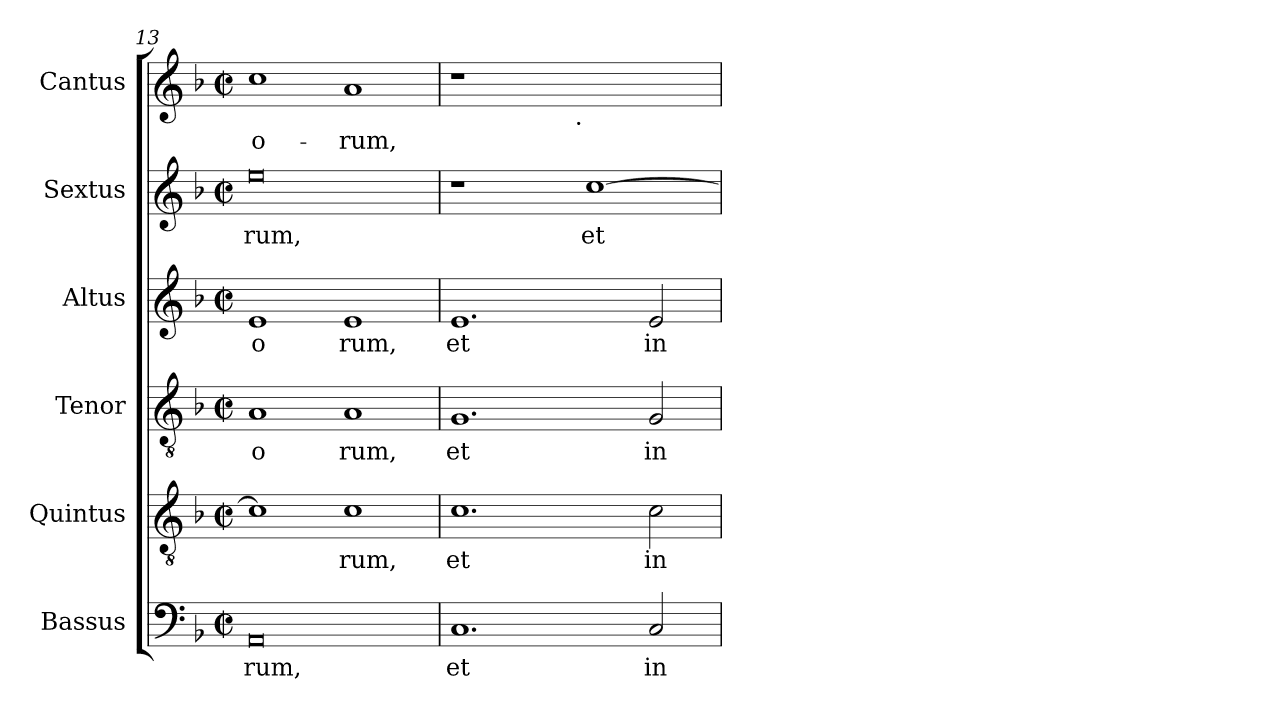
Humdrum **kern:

**kern	**text	**kern	**text	**kern	**text	**kern	**text	**kern	**text	**kern	**text
*part6	*part6	*part5	*part5	*part4	*part4	*part3	*part3	*part2	*part2	*part1	*part1
*staff6	*staff6	*staff5	*staff5	*staff4	*staff4	*staff3	*staff3	*staff2	*staff2	*staff1	*staff1
*I"Bassus	*	*I"Quintus	*	*I"Tenor	*	*I"Altus	*	*I"Sextus	*	*I"Cantus	*
*I'B	*	*I'Q	*	*I'T	*	*I'A	*	*I'S	*	*I'C	*
!!LO:LB:g=z
*clefF4	*	*clefGv2	*	*clefGv2	*	*clefG2	*	*clefG2	*	*clefG2	*
*k[b-]	*	*k[b-]	*	*k[b-]	*	*k[b-]	*	*k[b-]	*	*k[b-]	*
*F:	*	*F:	*	*F:	*	*F:	*	*F:	*	*F:	*
*M2/2	*	*M2/2	*	*M2/2	*	*M2/2	*	*M2/2	*	*M2/2	*
*met(c|)	*	*met(c|)	*	*met(c|)	*	*met(c|)	*	*met(c|)	*	*met(c|)	*
=13	=13	=13	=13	=13	=13	=13	=13	=13	=13	=13	=13
!	!LO:LY:b:cj	!	!LO:LY:b:cj	!	!LO:LY:b:cj	!	!LO:LY:b:cj	!	!LO:LY:b:cj	!	!LO:LY:b:cj
0AA	rum,	1c]	.	1A	o	1e	o	0ee	-rum,	1cc	-o-
!	!	!	!LO:LY:b:cj	!	!LO:LY:b:cj	!	!LO:LY:b:cj	!	!	!	!LO:LY:b:cj
.	.	1c	rum,	1A	rum,	1e	rum,	.	.	1a	-rum,
=14	=14	=14	=14	=14	=14	=14	=14	=14	=14	=14	=14
!	!LO:LY:b:cj	!	!LO:LY:b:cj	!	!LO:LY:b:cj	!	!LO:LY:b:cj	!	!	!	!
*	*	*	*	*	*	*	*	*	*	*^	*
1.C	et	1.c	et	1.G	et	1.e	et	1r	.	1r	2ryy	.
.	.	.	.	.	.	.	.	.	.	.	4...ryy	.
!	!	!	!	!	!	!	!	!	!	!	!LO:TX:b:t=.	!
.	.	.	.	.	.	.	.	.	.	.	1ryy	.
!	!	!	!	!	!	!	!	!	!LO:LY:b:cj	!	!	!
.	.	.	.	.	.	.	.	[>1cc	et	1ryy	.	.
!	!LO:LY:b:cj	!	!LO:LY:b:cj	!	!LO:LY:b:cj	!	!LO:LY:b:cj	!	!	!	!	!
2C/	in	2c\	in	2G/	in	2e/	in	.	.	.	.	.
.	.	.	.	.	.	.	.	.	.	.	32ryy	.
*	*	*	*	*	*	*	*	*	*	*v	*v	*
=	=	=	=	=	=	=	=	=	=	=	=
*-	*-	*-	*-	*-	*-	*-	*-	*-	*-	*-	*-
